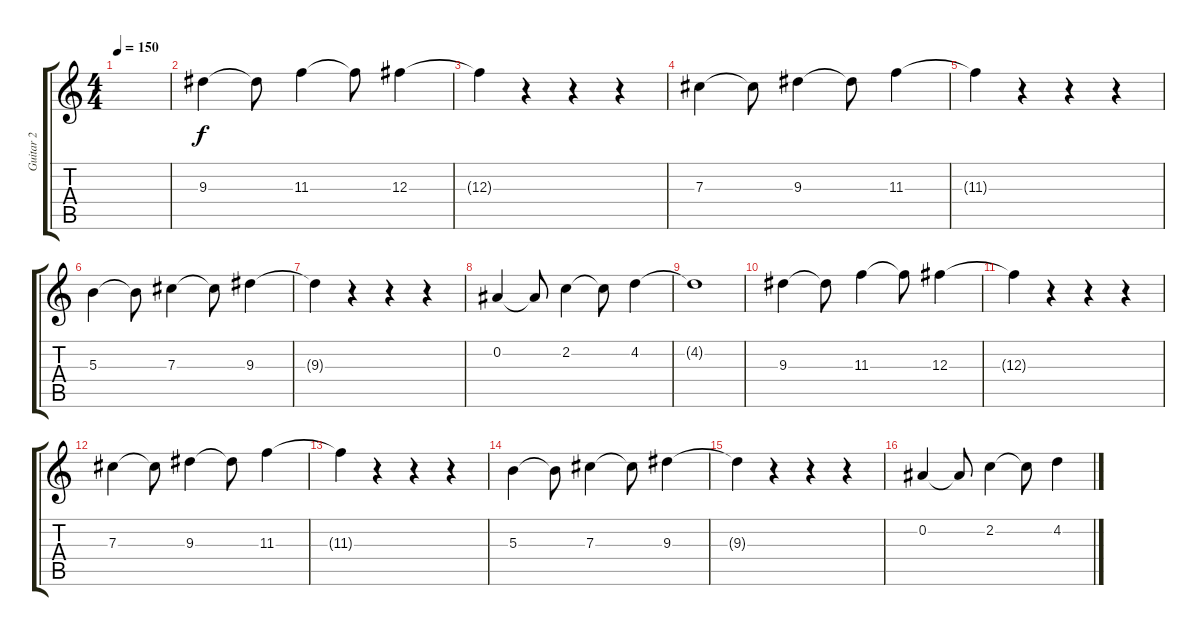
\track ("Guitar 2" "Guitar 2") {instrument overdrivenguitar}
\staff {score tabs}
\tuning (Eb4 Bb3 Gb3 Db3 Ab2 Eb2) {hide}
\ts (4 4)
\tempo 150
\clef g2
\ks c
|
9.3.4 9.3{t}.8 11.3.4 11.3{t}.8 12.3.4 |
12.3{t}.4 r.4 r.4 r.4 |
7.3.4 7.3{t}.8 9.3.4 9.3{t}.8 11.3.4 |
11.3{t}.4 r.4 r.4 r.4 |
5.3.4 5.3{t}.8 7.3.4 7.3{t}.8 9.3.4 |
9.3{t}.4 r.4 r.4 r.4 |
0.2.4 0.2{t}.8 2.2.4 2.2{t}.8 4.2.4 |
4.2{t}.1 |
9.3.4 9.3{t}.8 11.3.4 11.3{t}.8 12.3.4 |
12.3{t}.4 r.4 r.4 r.4 |
7.3.4 7.3{t}.8 9.3.4 9.3{t}.8 11.3.4 |
11.3{t}.4 r.4 r.4 r.4 |
5.3.4 5.3{t}.8 7.3.4 7.3{t}.8 9.3.4 |
9.3{t}.4 r.4 r.4 r.4 |
0.2.4 0.2{t}.8 2.2.4 2.2{t}.8 4.2.4
